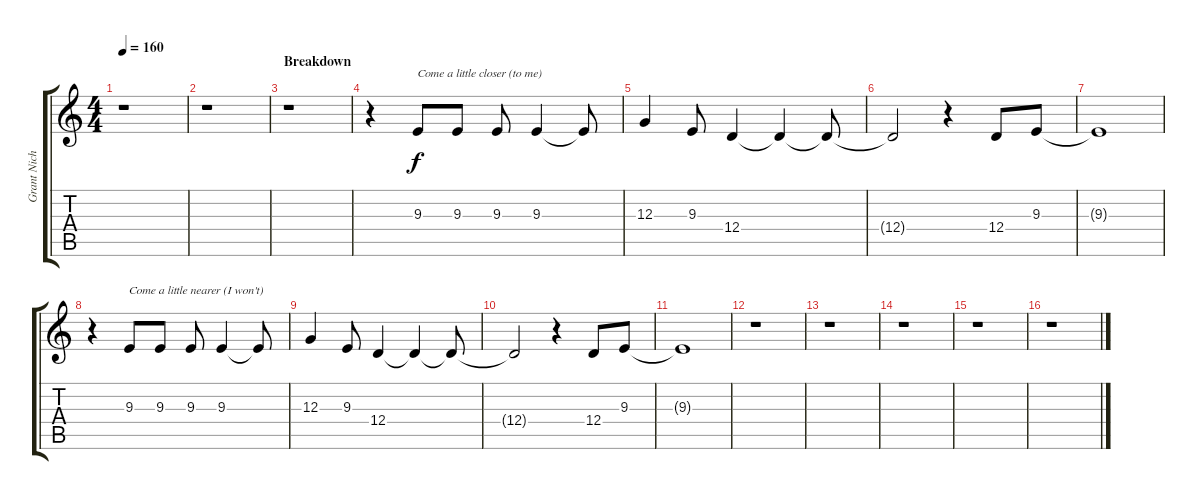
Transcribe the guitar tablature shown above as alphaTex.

\track ("Grant Nicholas (Vocals)" "Grant Nich") {instrument clarinet}
\staff {score tabs}
\tuning (E4 B3 G3 D3 A2 E2) {hide}
\ts (4 4)
\tempo 160
\clef g2
\ks c
r.1{dy f} |
r.1 |
\section ("" "Breakdown")
r.1 |
r.4 9.3.8{txt "Come a little closer (to me)"} 9.3.8 9.3.8 9.3.4 9.3{t}.8 |
12.3.4 9.3.8 12.4.4 12.4{t}.4 12.4{t}.8 |
12.4{t}.2 r.4 12.4.8 9.3.8 |
9.3{t}.1 |
r.4 9.3.8{txt "Come a little nearer (I won't)"} 9.3.8 9.3.8 9.3.4 9.3{t}.8 |
12.3.4 9.3.8 12.4.4 12.4{t}.4 12.4{t}.8 |
12.4{t}.2 r.4 12.4.8 9.3.8 |
9.3{t}.1 |
r.1 |
r.1 |
r.1 |
r.1 |
r.1
